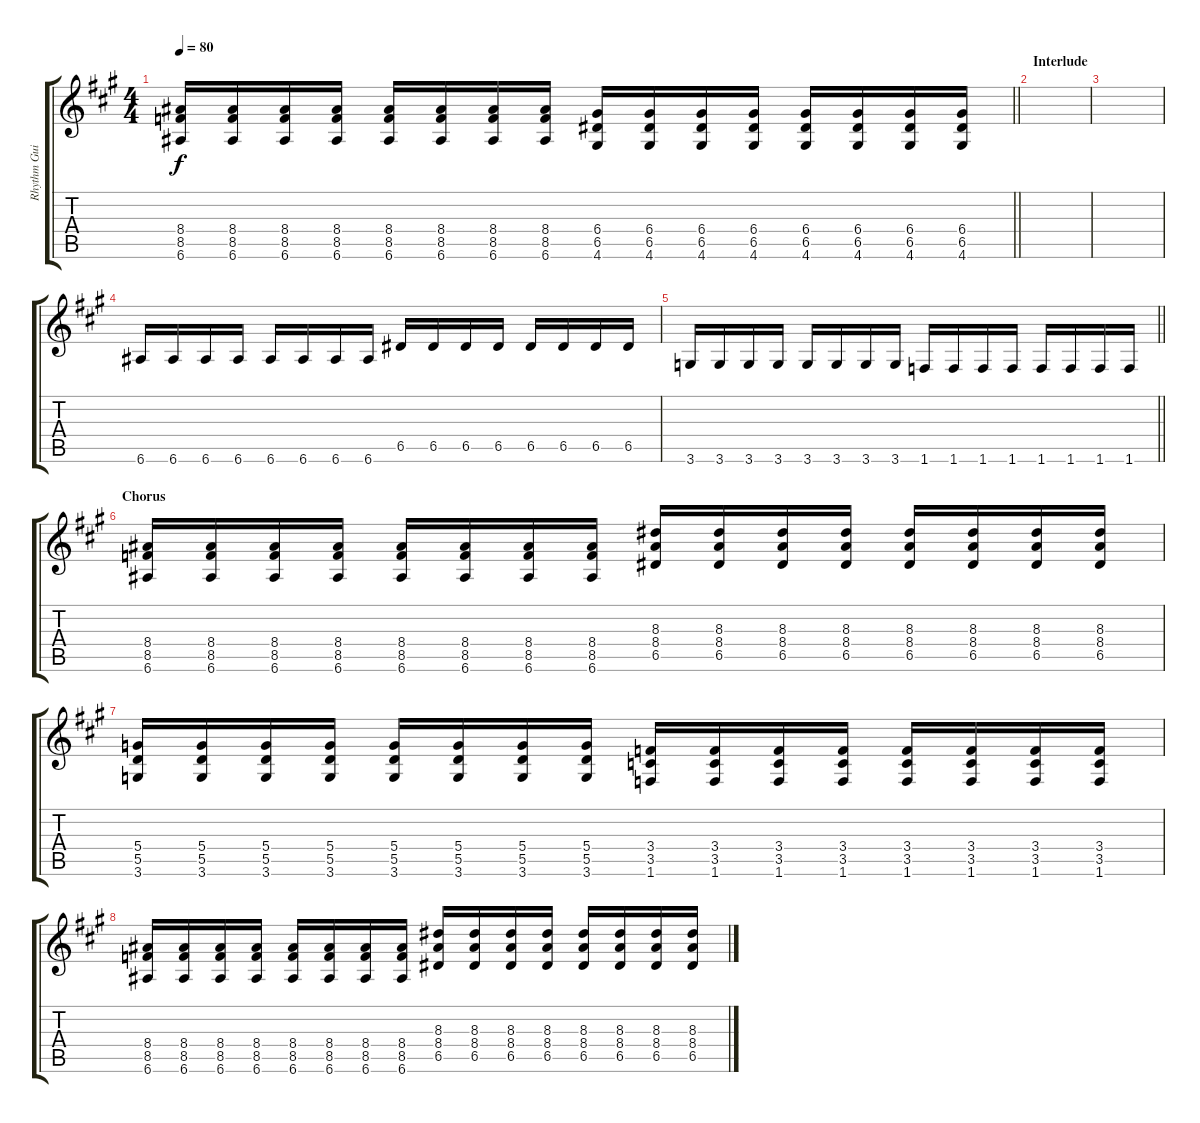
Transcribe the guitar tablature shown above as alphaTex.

\track ("Rhythm Guitar" "Rhythm Gui") {instrument distortionguitar}
\staff {score tabs}
\tuning (E4 B3 G3 D3 A2 E2) {hide}
\ts (4 4)
\tempo 80
\clef g2
\barLineRight lightlight
\ks a
(8.4 8.5 6.6).16{dy f} (8.4 8.5 6.6).16 (8.4 8.5 6.6).16 (8.4 8.5 6.6).16 (8.4 8.5 6.6).16 (8.4 8.5 6.6).16 (8.4 8.5 6.6).16 (8.4 8.5 6.6).16 (6.4 6.5 4.6).16 (6.4 6.5 4.6).16 (6.4 6.5 4.6).16 (6.4 6.5 4.6).16 (6.4 6.5 4.6).16 (6.4 6.5 4.6).16 (6.4 6.5 4.6).16 (6.4 6.5 4.6).16 |
\section ("" "Interlude")
|
|
6.6.16 6.6.16 6.6.16 6.6.16 6.6.16 6.6.16 6.6.16 6.6.16 6.5.16 6.5.16 6.5.16 6.5.16 6.5.16 6.5.16 6.5.16 6.5.16 |
\barLineRight lightlight
3.6.16 3.6.16 3.6.16 3.6.16 3.6.16 3.6.16 3.6.16 3.6.16 1.6.16 1.6.16 1.6.16 1.6.16 1.6.16 1.6.16 1.6.16 1.6.16 |
\section ("" "Chorus")
(8.4 8.5 6.6).16 (8.4 8.5 6.6).16 (8.4 8.5 6.6).16 (8.4 8.5 6.6).16 (8.4 8.5 6.6).16 (8.4 8.5 6.6).16 (8.4 8.5 6.6).16 (8.4 8.5 6.6).16 (8.3 8.4 6.5).16 (8.3 8.4 6.5).16 (8.3 8.4 6.5).16 (8.3 8.4 6.5).16 (8.3 8.4 6.5).16 (8.3 8.4 6.5).16 (8.3 8.4 6.5).16 (8.3 8.4 6.5).16 |
(5.4 5.5 3.6).16 (5.4 5.5 3.6).16 (5.4 5.5 3.6).16 (5.4 5.5 3.6).16 (5.4 5.5 3.6).16 (5.4 5.5 3.6).16 (5.4 5.5 3.6).16 (5.4 5.5 3.6).16 (3.4 3.5 1.6).16 (3.4 3.5 1.6).16 (3.4 3.5 1.6).16 (3.4 3.5 1.6).16 (3.4 3.5 1.6).16 (3.4 3.5 1.6).16 (3.4 3.5 1.6).16 (3.4 3.5 1.6).16 |
(8.4 8.5 6.6).16 (8.4 8.5 6.6).16 (8.4 8.5 6.6).16 (8.4 8.5 6.6).16 (8.4 8.5 6.6).16 (8.4 8.5 6.6).16 (8.4 8.5 6.6).16 (8.4 8.5 6.6).16 (8.3 8.4 6.5).16 (8.3 8.4 6.5).16 (8.3 8.4 6.5).16 (8.3 8.4 6.5).16 (8.3 8.4 6.5).16 (8.3 8.4 6.5).16 (8.3 8.4 6.5).16 (8.3 8.4 6.5).16
